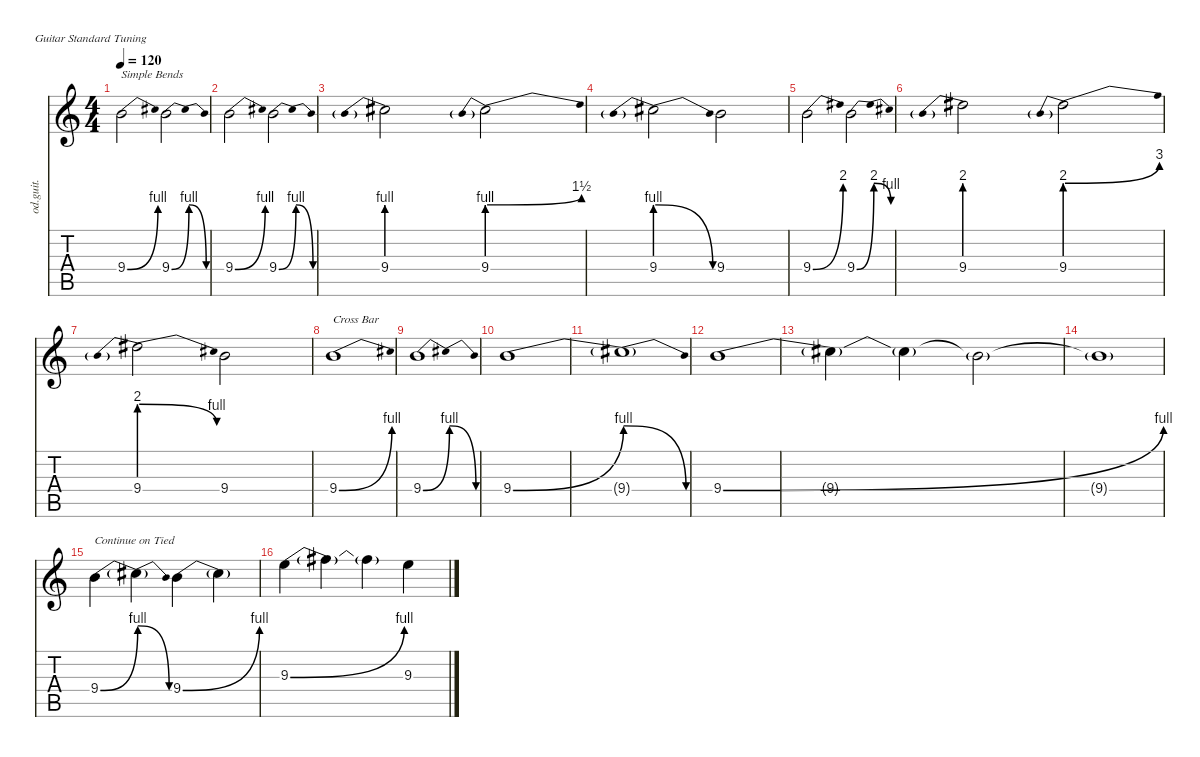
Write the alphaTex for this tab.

\defaultSystemsLayout 4
\hideDynamics
\bracketExtendMode nobrackets
\otherSystemsTrackNameOrientation horizontal
\track ("Overdriven Guitar" "od.guit.") {instrument overdrivenguitar}
\staff {score tabs}
\tuning (E4 B3 G3 D3 A2 E2)
\ts (4 4)
\tempo 120
\clef g2
\ks c
9.4{be (bend 0 0 15 4)}.2{txt "Simple Bends" dy mf instrument overdrivenguitar beam Down} 9.4{be (bendrelease 0 0 10.2 4 26.4 4 43.8 0)}.2{beam Down} |
9.4{be (bend 0 0 59.4 4)}.2{beam Down} 9.4{be (bendrelease 0 0 10.2 4 45.6 4 59.4 0)}.2{beam Down} |
9.4{be (prebend 0 4 60 4)}.2{beam Down} 9.4{be (prebendbend 0 4 15 6)}.2{beam Down} |
9.4{be (prebendrelease 0 4 15 0)}.2{beam Down} 9.4.2{beam Down} |
9.4{be (bend 0 0 14.399999999999999 8)}.2{beam Down} 9.4{be (bendrelease 0 0 9 8 20.4 8 31.2 4)}.2{beam Down} |
9.4{be (prebend 0 8 60 8)}.2{beam Down} 9.4{be (prebendbend 0 8 16.2 12)}.2{beam Down} |
9.4{be (prebendrelease 0 8 14.399999999999999 4)}.2{beam Down} 9.4.2{beam Down} |
9.4{be (bend 0 0 15 4)}.1{txt "Cross Bar" beam Down} |
9.4{be (bendrelease 0 0 10.2 4 20.4 4 30 0)}.1{beam Down} |
9.4{be (bend 0 0 15 4)}.1{beam Down} |
9.4{be (release 0 4 30 0) t}.1{beam Down} |
9.4{be (bend 0 0 15 4)}.1{beam Down} |
9.4{t}.4{beam Down} 9.4{t}.4{beam Down} 9.4{t}.2{beam Down} |
9.4{t}.1{beam Down} |
9.4{be (bend 0 0 15 4)}.4{txt "Continue on Tied" beam Down} 9.4{be (release 0 4 15 0) t}.4{beam Down} 9.4{be (bend 0 0 15 4)}.4{beam Down} 9.4{t}.4{beam Down} |
9.3{be (bend 0 0 15 4)}.4{beam Down} 9.3{t}.4{beam Down} 9.3{t}.4{beam Down} 9.3.4{beam Down}
